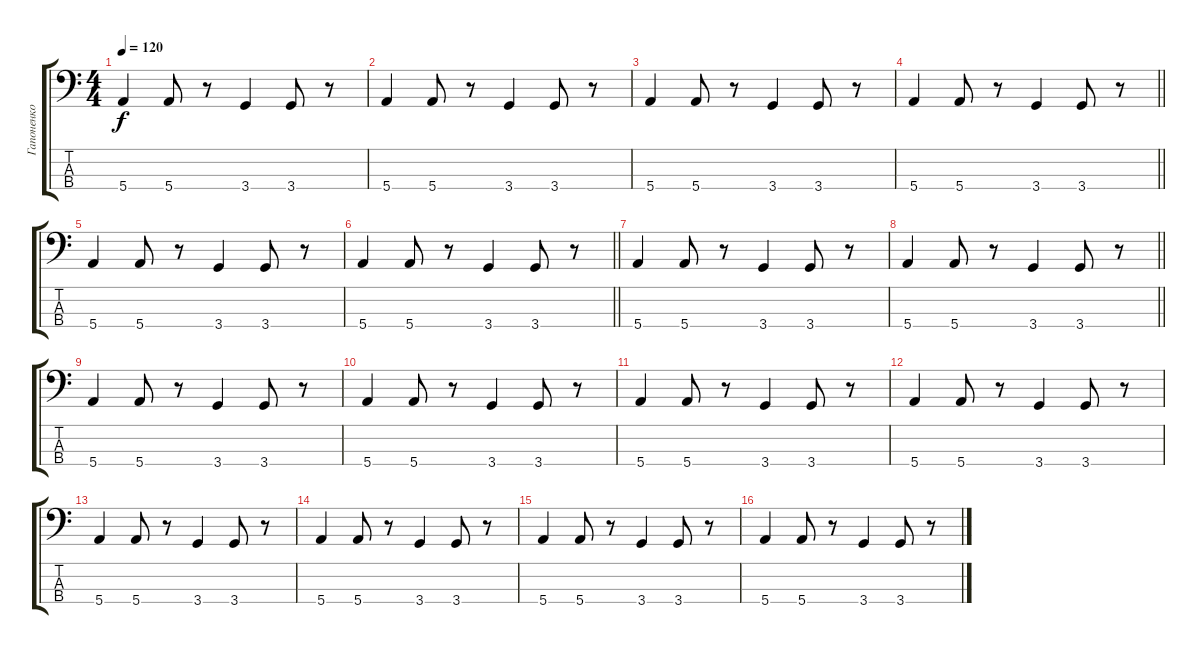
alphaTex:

\track ("Гапоненко Андрей" "Гапоненко ") {instrument electricbassfinger}
\staff {score tabs}
\tuning (G2 D2 A1 E1) {hide}
\ts (4 4)
\tempo 120
\clef f4
\ks c
5.4.4{dy f} 5.4.8 r.8 3.4.4 3.4.8 r.8 |
5.4.4 5.4.8 r.8 3.4.4 3.4.8 r.8 |
5.4.4 5.4.8 r.8 3.4.4 3.4.8 r.8 |
\barLineRight lightlight
5.4.4 5.4.8 r.8 3.4.4 3.4.8 r.8 |
5.4.4 5.4.8 r.8 3.4.4 3.4.8 r.8 |
\barLineRight lightlight
5.4.4 5.4.8 r.8 3.4.4 3.4.8 r.8 |
5.4.4 5.4.8 r.8 3.4.4 3.4.8 r.8 |
\barLineRight lightlight
5.4.4 5.4.8 r.8 3.4.4 3.4.8 r.8 |
5.4.4 5.4.8 r.8 3.4.4 3.4.8 r.8 |
5.4.4 5.4.8 r.8 3.4.4 3.4.8 r.8 |
5.4.4 5.4.8 r.8 3.4.4 3.4.8 r.8 |
5.4.4 5.4.8 r.8 3.4.4 3.4.8 r.8 |
5.4.4 5.4.8 r.8 3.4.4 3.4.8 r.8 |
5.4.4 5.4.8 r.8 3.4.4 3.4.8 r.8 |
5.4.4 5.4.8 r.8 3.4.4 3.4.8 r.8 |
5.4.4 5.4.8 r.8 3.4.4 3.4.8 r.8
